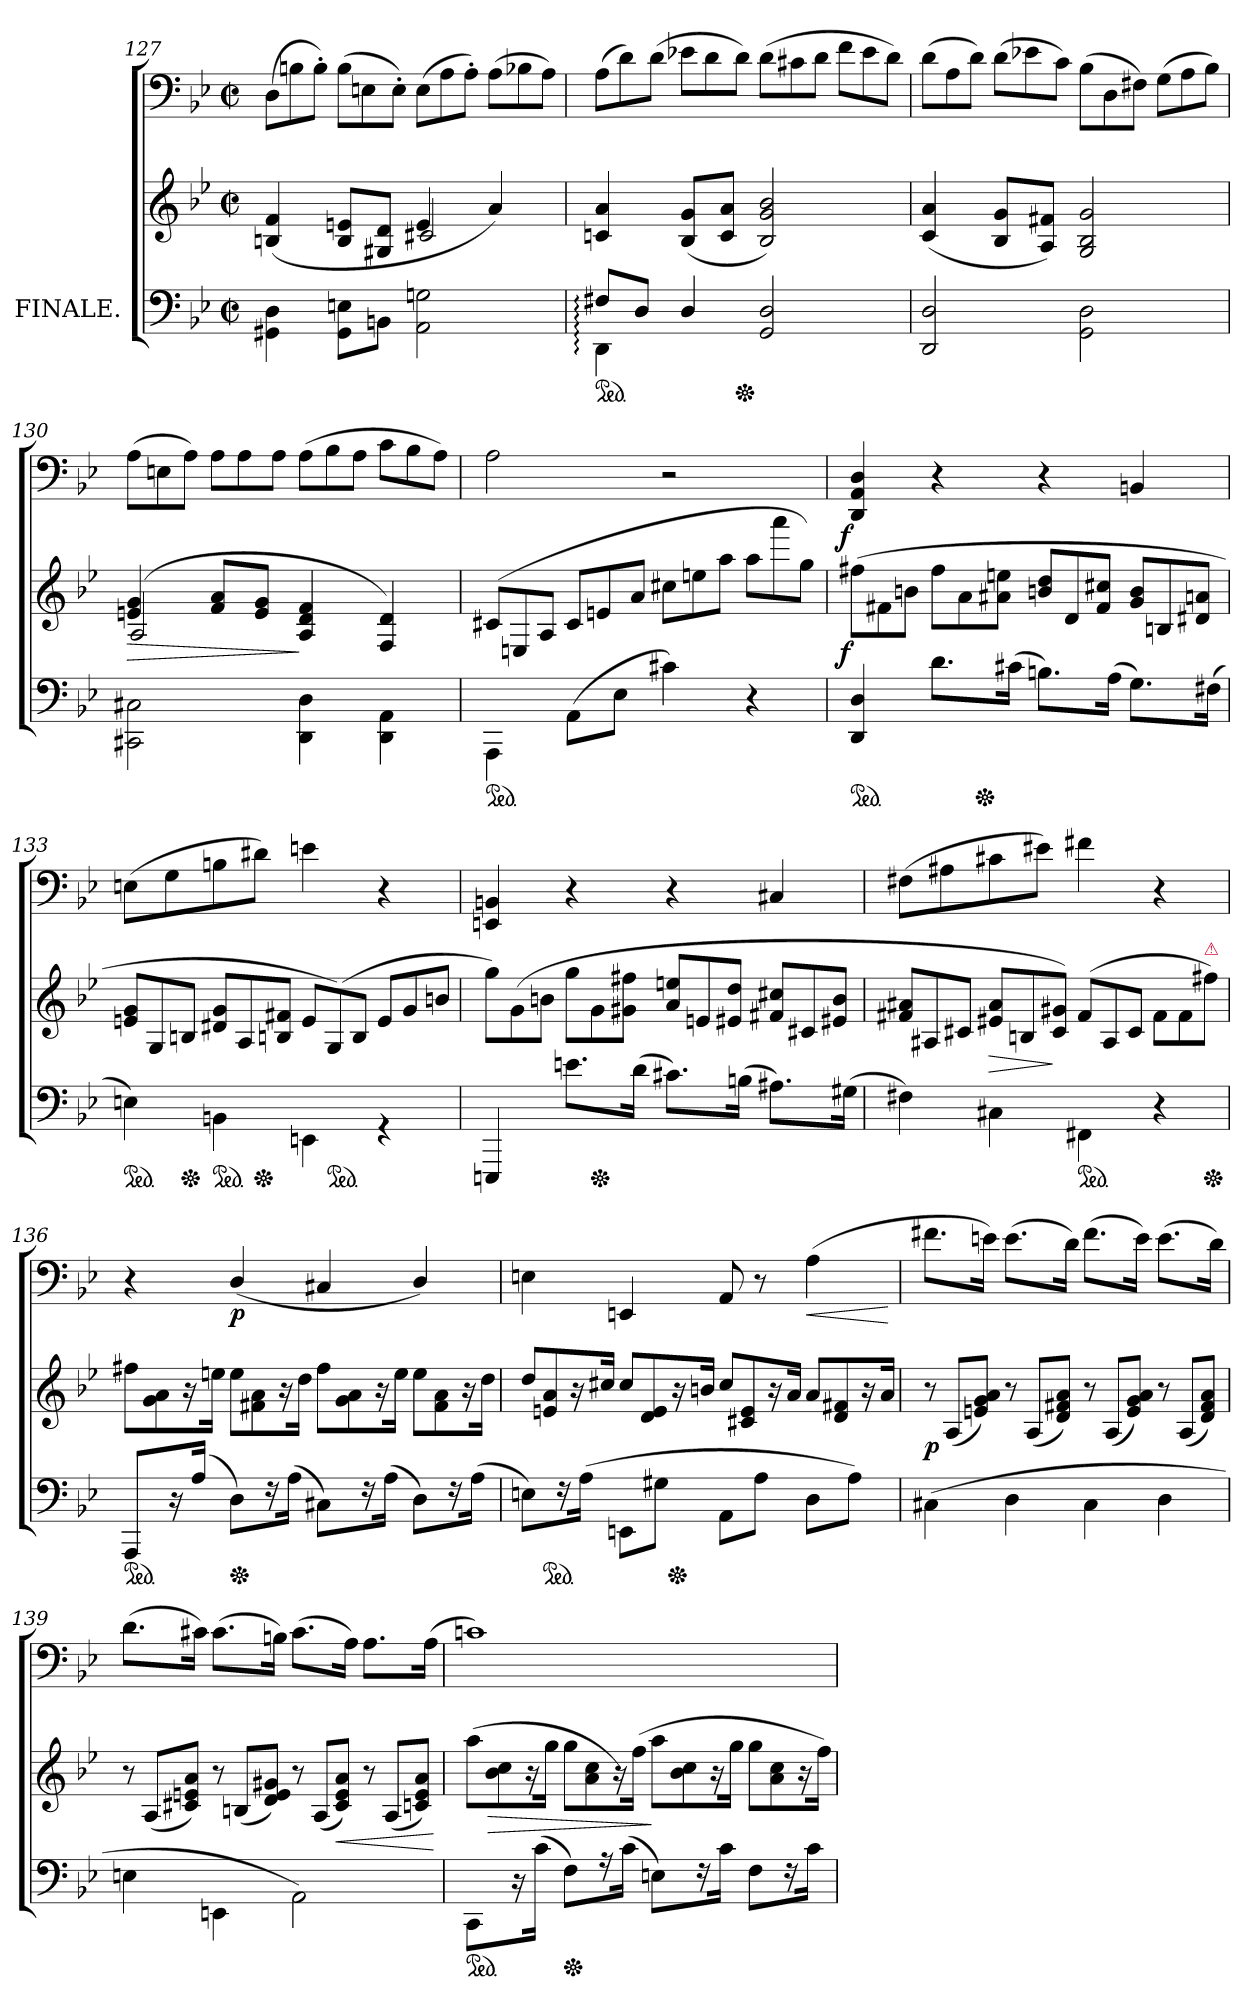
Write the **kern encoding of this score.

**kern	**kern	**dynam	**kern	**dynam
*part2	*part2	*part2	*part1	*part1
*staff3	*staff2	*staff2/3	*staff1	*staff1
*I"FINALE.	*	*	*	*
*clefF4	*clefG2	*	*clefF4	*
*k[b-e-]	*k[b-e-]	*	*k[b-e-]	*
*M2/2	*M2/2	*	*M2/2	*
*met(c|)	*met(c|)	*	*met(c|)	*
=127	=127	=127	=127	=127
*	*^	*	*	*
*	*	*	*	*Xtuplet	*
4GG#X\ 4D\	(>4Bn/ 4f/	4rFyy	.	(>12D!\L	.
.	.	.	.	12Bn!	.
.	.	.	.	12B'!J)	.
8GG#\ 8En\L	8B/ 8en/L	4rAyy	.	(>12B!\L	.
.	.	.	.	12En!	.
8BBnJ	8G#X 8dJ	.	.	.	.
.	.	.	.	12E'!J)	.
2AA\ 2Gn\	4e	2c#X/	.	(>12E!\L	.
.	.	.	.	12A!	.
.	.	.	.	12A'!J)	.
.	4a)	.	.	(>12A!\L	.
.	.	.	.	12B-X!	.
.	.	.	.	12A!J)	.
=128	=128	=128	=128	=128	=128
*^	*	*	*	*	*
*ped	*	*	*	*	*	*
8F#X:L	4DD:	4cn 4a	3ryy	.	(>12A!\L	.
.	.	.	.	.	12d!)	.
8DJ	.	.	.	.	.	.
.	.	.	.	.	(>12d!J	.
4D/	4rCCyy	(>8B- 8gL	.	.	12e-X!\L	.
.	.	.	12ryy	.	12d!	.
.	.	8c 8aJ	.	.	.	.
*Xped	*	*	*	*	*	*
.	.	.	3..ryy	.	12d!J)	.
2GG 2D	2rCCyy	2B- 2g 2b-)	.	.	(>12d!\L	.
.	.	.	.	.	12c#X!	.
.	.	.	.	.	12d!J	.
.	.	.	.	.	12f!\L	.
.	.	.	.	.	12e-!	.
.	.	.	.	.	12d!J)	.
*v	*v	*	*	*	*	*
*	*v	*v	*	*	*
=129	=129	=129	=129	=129
2DD 2D	(<4c 4a	.	(>12d!\L	.
.	.	.	12A!	.
.	.	.	12d!J)	.
.	8B- 8gL	.	(>12d!\L	.
.	.	.	12e-X!	.
.	8A 8f#XJ)	.	.	.
.	.	.	12c!J)	.
2GG\ 2D\	2G/ 2B-/ 2g/	.	(>12B-!\L	.
.	.	.	12D!	.
.	.	.	12F#X!J)	.
.	.	.	(>12G!\L	.
.	.	.	12A!	.
.	.	.	12B-!J)	.
=130	=130	=130	=130	=130
*	*^	*	*	*
2CC#X\ 2C#X\	(>4en 4g	2A/	>	(>12A!\L	.
.	.	.	.	12En!	.
.	.	.	.	12A!J)	.
.	8f 8aL	.	.	12A!\L	.
.	.	.	.	12A!	.
.	8e 8gJ	.	.	.	.
.	.	.	.	12A!J	.
4DD\ 4D\	4A/ 4d/ 4f/	4rFyy	]	(>12A!\L	.
.	.	.	.	12B-!	.
.	.	.	.	12A!J	.
4DD\ 4AA\	4F/ 4d/)	4rDyy	.	12c!\L	.
.	.	.	.	12B-!	.
.	.	.	.	12A!J)	.
*	*v	*v	*	*	*
=131	=131	=131	=131	=131
*	*Xtuplet	*	*	*
*ped	*	*	*	*
4AAA\	(>12c#XL	.	2A!	.
.	12En/	.	.	.
.	12A/J	.	.	.
(>8AA\L	12c#L	.	.	.
.	12en	.	.	.
8E-J	.	.	.	.
.	12aJ	.	.	.
4c#X)	12cc#XL	.	2r	.
.	12een	.	.	.
.	12aaJ	.	.	.
4r	12aaL	.	.	.
.	12aaa	.	.	.
.	12ggJ)	.	.	.
=132	=132	=132	=132	=132
!	!	!LO:DY:rj	!	!LO:DY:rj
*	*^	*	*	*
*ped	*	*	*	*	*
4DD 4D	(>12ff#XL	4.ryy	f	4DD! 4AA! 4D!	f
.	12f#X	.	.	.	.
.	12bnJ	.	.	.	.
8.dL	12ff#L	.	.	4r	.
.	12a	.	.	.	.
*Xped	*	*	*	*	*
.	.	2ryy	.	.	.
.	12a#X 12eenJ	.	.	.	.
(>16c#XJk	.	.	.	.	.
8.BnL)	12bn/ 12dd/L	.	.	4r	.
.	12d	.	.	.	.
.	12f# 12cc#XJ	.	.	.	.
(>16AJk	.	.	.	.	.
8.GL)	12g/ 12b/L	.	.	4BBn!	.
.	12Bn	.	.	.	.
.	.	8ryy	.	.	.
.	12d#X 12anJ	.	.	.	.
(>16F#XJk	.	.	.	.	.
=133	=133	=133	=133	=133	=133
*ped	*	*	*	*	*
4En)	12en 12gL	4.ryy	.	(>8En!\L	.
.	12G/	.	.	.	.
.	.	.	.	8G!	.
*Xped	*	*	*	*	*
.	12Bn/J	.	.	.	.
*ped	*	*	*	*	*
4BBn\	12d#X 12gL	.	.	8Bn!	.
.	12A/	.	.	.	.
*Xped	*	*	*	*	*
.	.	2ryy	.	8d#X!J)	.
.	12Bn 12f#XJ	.	.	.	.
4EEn\	12eL	.	.	4en!	.
*ped	*	*	*	*	*
.	(>12G/)	.	.	.	.
.	12B/J	.	.	.	.
4rGG	12eL	.	.	4r	.
.	12g	.	.	.	.
.	.	8ryy	.	.	.
.	12bnJ	.	.	.	.
*	*v	*v	*	*	*
=134	=134	=134	=134	=134
4EEEn	12ggL)	.	4EEn! 4BBn!	.
.	(>12g	.	.	.
.	12bnJ	.	.	.
8.enL	12ggL	.	4r	.
*Xped	*	*	*	*
.	12g	.	.	.
.	12g#X 12ff#XJ	.	.	.
(>16dJk	.	.	.	.
8.c#XL)	12a 12eenL	.	4r	.
.	12en	.	.	.
.	12e#X 12ddJ	.	.	.
(>16BnJk	.	.	.	.
8.A#XL)	12f#X 12cc#XL	.	4C#X!	.
.	12c#X	.	.	.
.	12e#X 12bJ	.	.	.
(>16G#XJk	.	.	.	.
=135	=135	=135	=135	=135
4F#X)	12f#X 12a#XL	.	(>8F#X!\L	.
.	12A#X	.	.	.
.	.	.	8A#X!	.
.	12c#XJ	.	.	.
4C#X\	12e#X 12a#L	>	8c#X!	.
.	12Bn/	.	.	.
.	.	.	8e#X!J)	.
.	12c# 12g#XJ)	]	.	.
*ped	*	*	*	*
4FF#X\	(>12f#L	.	4f#X!	.
.	12A#/	.	.	.
.	12c#J	.	.	.
4r	12f#L	.	4r	.
.	12f#	.	.	.
!	!LO:TX:a:color=crimson:t=⚠	!	!	!
*Xped	*	*	*	*
.	12ff#XJ)	.	.	.
=136	=136	=136	=136	=136
*ped	*	*	*	*
8AAAL	12ff#XL	.	4r	.
.	12g 12a	.	.	.
16r	.	.	.	.
.	24r	.	.	.
(>16AJk	.	.	.	.
.	24eenJk	.	.	.
*Xped	*	*	*	*
8DL)	12eeL	.	(<4D!/	p
.	12f#X 12a	.	.	.
16r	.	.	.	.
.	24r	.	.	.
(16AJk	.	.	.	.
.	24ddJk	.	.	.
8C#XL)	12ff#L	.	4C#X!	.
.	12g 12a	.	.	.
16r	.	.	.	.
.	24r	.	.	.
(16AJk	.	.	.	.
.	24eeJk	.	.	.
8DL)	12eeL	.	4D!/)	.
.	12f# 12a	.	.	.
16r	.	.	.	.
.	24r	.	.	.
(16AJk	.	.	.	.
.	24ddJk	.	.	.
=137	=137	=137	=137	=137
8EnL)	12dd/L	.	4En!	.
*ped	*	*	*	*
.	12en 12a	.	.	.
16r	.	.	.	.
.	24r	.	.	.
(>16AJk	.	.	.	.
.	24cc#XJk	.	.	.
8EEn\L	12cc#L	.	4EEn!	.
.	12d 12e	.	.	.
8G#XJ	.	.	.	.
*Xped	*	*	*	*
.	24r	.	.	.
.	24bnJk	.	.	.
8AAL	12cc#L	.	8AA!	.
.	12c#X 12e	.	.	.
8AJ	.	.	8r	.
.	24r	.	.	.
.	24aJk	.	.	.
!	!	!	!	!LO:HP:b
8DL	12aL	.	(>4A!	<
.	12d 12f#X	.	.	.
8AJ)	.	.	.	.
.	24r	.	.	.
.	24aJk	.	.	.
.	.	.	.	[
=138	=138	=138	=138	=138
(<4C#X\	12r	p	8.f#X!\L	.
.	(>12A/L	.	.	.
.	12en 12g 12aJ)	.	.	.
.	.	.	16en!Jk)	.
4D	12r	.	(>8.e!\L	.
.	(>12A/L	.	.	.
.	12d 12f#X 12aJ)	.	.	.
.	.	.	16d!Jk)	.
4C#\	12r	.	(8.f#!\L	.
.	(>12A/L	.	.	.
.	12e 12g 12aJ)	.	.	.
.	.	.	16e!Jk)	.
4D	12r	.	(8.e!\L	.
.	(>12A/L	.	.	.
.	12d 12f# 12aJ)	.	.	.
.	.	.	16d!Jk)	.
=139	=139	=139	=139	=139
4En\	12r	.	(8.d!\L	.
.	(>12A/L	.	.	.
.	12c#X 12en 12aJ)	.	.	.
.	.	.	16c#X!Jk)	.
4EEn\	12r	.	(8.c#!\L	.
.	(>12Bn/L	.	.	.
.	12d 12e 12g#XJ)	.	.	.
.	.	.	16Bn!Jk)	.
2AA\)	12r	.	(8.c#!\L	.
.	(>12A/L	.	.	.
.	12c# 12e 12aJ)	<	.	.
.	.	.	16A!Jk)	.
.	12r	.	8.A!\L	.
.	(>12A/L	.	.	.
.	12cn 12e 12aJ)	.	.	.
.	.	.	(>16A!Jk	.
.	.	[	.	.
=140	=140	=140	=140	=140
*ped	*	*	*	*
8CC\L	(>12aaL	.	1cn!)	.
.	12b- 12cc	>	.	.
16r	.	.	.	.
.	24r	.	.	.
(16cJk	.	.	.	.
.	24ggJk	.	.	.
*Xped	*	*	*	*
8FL)	12ggL	.	.	.
.	12a 12cc	.	.	.
16r	.	.	.	.
.	24r)	.	.	.
(16cJk	.	.	.	.
.	(>24ffJk	.	.	.
8EnL)	12aaL	]	.	.
.	12b- 12cc	.	.	.
16r	.	.	.	.
.	24r	.	.	.
16cJk	.	.	.	.
.	24ggJk	.	.	.
8FL	12ggL	.	.	.
.	12a 12cc	.	.	.
16rF	.	.	.	.
.	24r	.	.	.
16cJk	.	.	.	.
.	24ffJk)	.	.	.
=	=	=	=	=
*-	*-	*-	*-	*-
